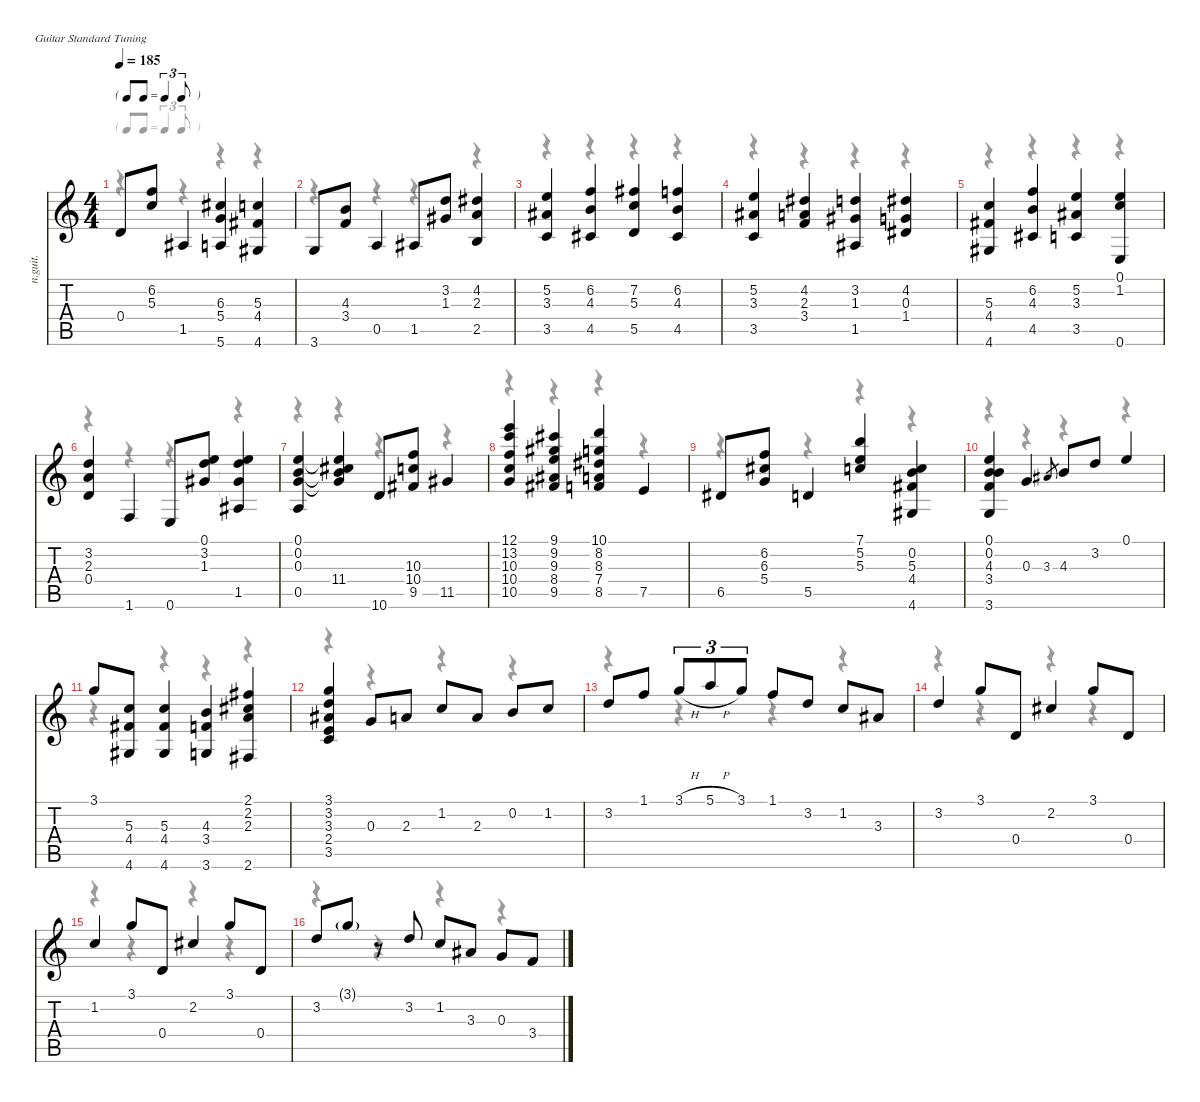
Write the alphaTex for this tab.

\defaultSystemsLayout 4
\hideDynamics
\bracketExtendMode nobrackets
\otherSystemsTrackNameOrientation horizontal
\track ("Track 1" "n.guit.") {instrument acousticguitarnylon}
\staff {score tabs}
\tuning (E4 B3 G3 D3 A2 E2)
\voice
\ts (4 4)
\tf triplet8th
\tempo 185
\clef g2
\ks c
0.4.8{dy f beam Up} (6.2 5.3).8{beam Up} 1.5{acc #}.4{beam Up} (6.3{acc #} 5.4 5.6).4{beam Up} (5.3 4.4{acc #} 4.6{acc #}).4{beam Up} |
3.6.8{beam Up} (4.3 3.4).8{beam Up} 0.5.4{beam Up} 1.5{acc #}.8{beam Up} (3.2 1.3{acc #}).8{beam Up} (4.2{acc #} 2.3 2.5).4{beam Up} |
(5.2 3.3{acc #} 3.5).4{beam Up} (6.2 4.3 4.5{acc #}).4{beam Up} (7.2{acc #} 5.3 5.5).4{beam Up} (6.2 4.3 4.5{acc #}).4{beam Up} |
(5.2 3.3{acc #} 3.5).4{beam Up} (4.2{acc #} 2.3 3.4).4{beam Up} (3.2 1.3{acc #} 1.5{acc #}).4{beam Up} (4.2{acc #} 0.3 1.4{acc #}).4{beam Up} |
(5.3 4.4{acc #} 4.6{acc #}).4{beam Up} (6.2 4.3 4.5{acc #}).4{beam Up} (5.2 3.3{acc #} 3.5).4{beam Up} (0.1 1.2 0.6).4{beam Up} |
(3.2 2.3 0.4).4{beam Up} 1.6.4{beam Up} 0.6.8{beam Up} (0.1 3.2 1.3{acc #}).8{beam Up} (0.1{t} 3.2{t} 1.3{t acc #} 1.5{acc #}).4{beam Up} |
(0.1 0.2 0.3 0.5).4{beam Up} (0.1{t} 0.2{t} 0.3{t} 11.4{acc #}).4{beam Up} 10.6.8{beam Up} (10.3 10.4 9.5{acc #}).8{beam Up} 11.5{acc #}.4{beam Up} |
(12.1 13.2 10.3 10.4 10.5).4{beam Up} (9.1{acc #} 9.2{acc #} 9.3 8.4{acc #} 9.5{acc #}).4{beam Up} (10.1 8.2 8.3{acc #} 7.4 8.5).4{beam Up} 7.5.4{beam Up} |
6.5{acc #}.8{beam Up} (6.2 6.3{acc #} 5.4).8{beam Up} 5.5.4{beam Up} (7.1 5.2 5.3).4{beam Up} (0.2 5.3 4.4{acc #} 4.6{acc #}).4{beam Up} |
(0.1 0.2 4.3 3.4 3.6).4{beam Up} 0.3.4{beam Up} 3.3{acc #}.8{gr dy mf beam Up} 4.3.8{dy f beam Up} 3.2.8{beam Up} 0.1.4{beam Up} |
3.1.8{beam Up} (5.3 4.4{acc #} 4.6{acc #}).8{beam Up} (5.3 4.4{acc #} 4.6{acc #}).4{beam Up} (4.3 3.4 3.6).4{beam Up} (2.1{acc #} 2.2{acc #} 2.3 2.6{acc #}).4{beam Up} |
(3.1 3.2 3.3{acc #} 2.4 3.5).4{beam Up} 0.3.8{beam Up} 2.3.8{beam Up} 1.2.8{beam Up} 2.3.8{beam Up} 0.2.8{beam Up} 1.2.8{beam Up} |
3.2.8{beam Up} 1.1.8{beam Up} 3.1{h}.8{tu (3 2) beam Up} 5.1{h}.8{tu (3 2) beam Up} 3.1.8{tu (3 2) beam Up} 1.1.8{beam Up} 3.2.8{beam Up} 1.2.8{beam Up} 3.3{acc #}.8{beam Up} |
3.2.4{beam Up} 3.1.8{beam Up} 0.4.8{beam Up} 2.2{acc #}.4{beam Up} 3.1.8{beam Up} 0.4.8{beam Up} |
1.2.4{beam Up} 3.1.8{beam Up} 0.4.8{beam Up} 2.2{acc #}.4{beam Up} 3.1.8{beam Up} 0.4.8{beam Up} |
3.2.8{beam Up} 3.1{g}.8{dy mf beam Up} r.8{beam Up} 3.2.8{dy f beam Up} 1.2.8{beam Up} 3.3{acc #}.8{beam Up} 0.3.8{beam Up} 3.4.8{beam Up}
\voice
\clef g2
\ottava regular
\simile none
\ks c
r.4{dy mf beam Down} r.4{beam Down} r.4{beam Down} r.4{beam Down} |
r.4{beam Down} r.4{beam Down} r.4{beam Down} r.4{beam Down} |
r.4{beam Down} r.4{beam Down} r.4{beam Down} r.4{beam Down} |
r.4{beam Down} r.4{beam Down} r.4{beam Down} r.4{beam Down} |
r.4{beam Down} r.4{beam Down} r.4{beam Down} r.4{beam Down} |
r.4{beam Down} r.4{beam Down} r.4{beam Down} r.4{beam Down} |
r.4{beam Down} r.4{beam Down} r.4{beam Down} r.4{beam Down} |
r.4{beam Down} r.4{beam Down} r.4{beam Down} r.4{beam Down} |
r.4{beam Down} r.4{beam Down} r.4{beam Down} r.4{beam Down} |
r.4{beam Down} r.4{beam Down} r.4{beam Down} r.4{beam Down} |
r.4{beam Down} r.4{beam Down} r.4{beam Down} r.4{beam Down} |
r.4{beam Down} r.4{beam Down} r.4{beam Down} r.4{beam Down} |
r.4{beam Down} r.4{beam Down} r.4{beam Down} r.4{beam Down} |
r.4{beam Down} r.4{beam Down} r.4{beam Down} r.4{beam Down} |
r.4{beam Down} r.4{beam Down} r.4{beam Down} r.4{beam Down} |
r.4{beam Down} r.4{beam Down} r.4{beam Down} r.4{beam Down}
